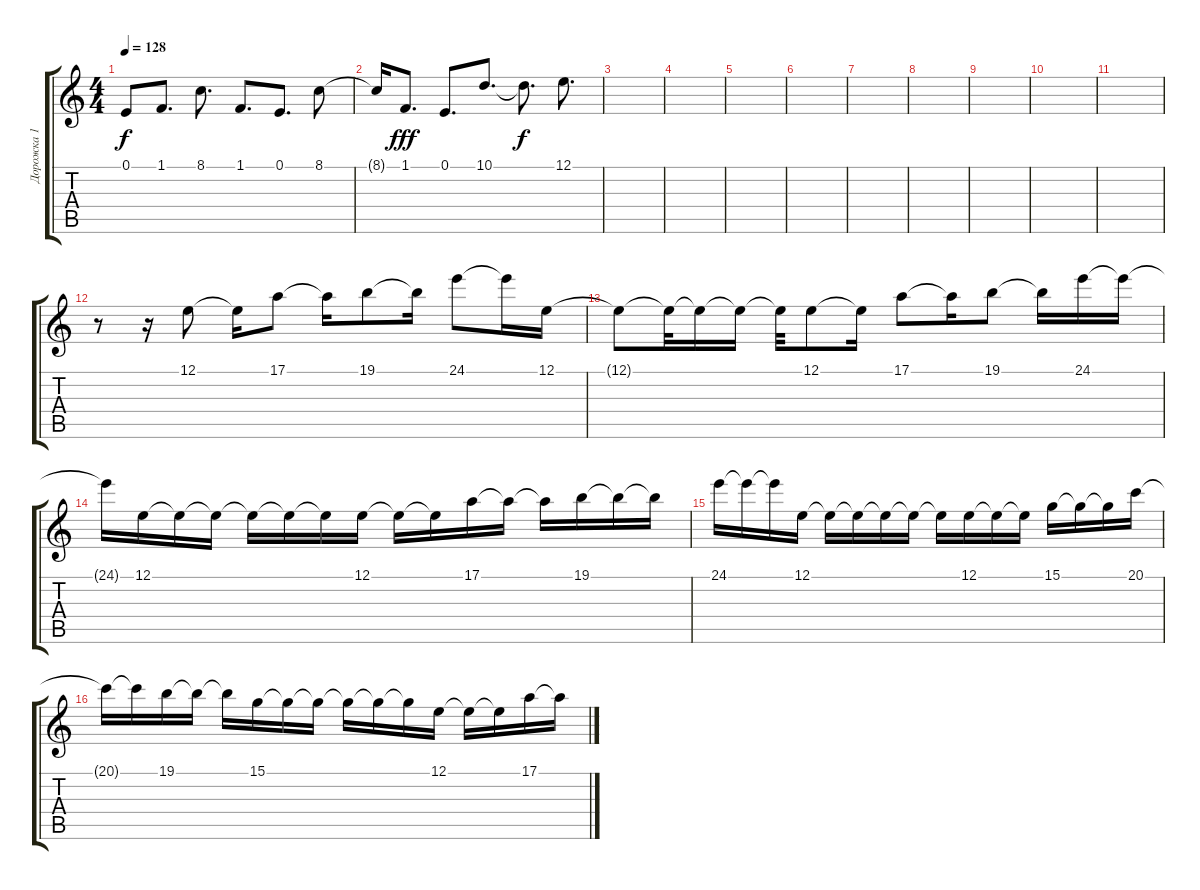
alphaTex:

\track ("Дорожка 1" "Дорожка 1") {instrument orchestralharp}
\staff {score tabs}
\tuning (E4 B3 G3 D3 A2 E2) {hide}
\ts (4 4)
\tempo 128
\clef g2
\ks c
0.1{t}.8{dy f} 1.1.8{d} 8.1.8{d} 1.1.8{d} 0.1.8{d} 8.1.8 |
8.1{t}.16 1.1.8{d dy fff} 0.1.8{d} 10.1.8{d} 10.1{t}.8{d dy f} 12.1.8{d} |
|
|
|
|
|
|
|
|
|
r.8 r.16 12.1.8 12.1{t}.16 17.1.8 17.1{t}.16 19.1.8 19.1{t}.16 24.1.8 24.1{t}.16 12.1.16 |
12.1{t}.8 12.1{t}.32 12.1{t}.16 12.1{t}.16 12.1{t}.32 12.1.8 12.1{t}.16 17.1.8 17.1{t}.16 19.1.8 19.1{t}.16 24.1.16 24.1{t}.16 |
24.1{t}.16 12.1.16 12.1{t}.16 12.1{t}.16 12.1{t}.16 12.1{t}.16 12.1{t}.16 12.1.16 12.1{t}.16 12.1{t}.16 17.1.16 17.1{t}.16 17.1{t}.16 19.1.16 19.1{t}.16 19.1{t}.16 |
24.1.16 24.1{t}.16 24.1{t}.16 12.1.16 12.1{t}.16 12.1{t}.16 12.1{t}.16 12.1{t}.16 12.1{t}.16 12.1.16 12.1{t}.16 12.1{t}.16 15.1.16 15.1{t}.16 15.1{t}.16 20.1.16 |
20.1{t}.16 20.1{t}.16 19.1.16 19.1{t}.16 19.1{t}.16 15.1.16 15.1{t}.16 15.1{t}.16 15.1{t}.16 15.1{t}.16 15.1{t}.16 12.1.16 12.1{t}.16 12.1{t}.16 17.1.16 17.1{t}.16
